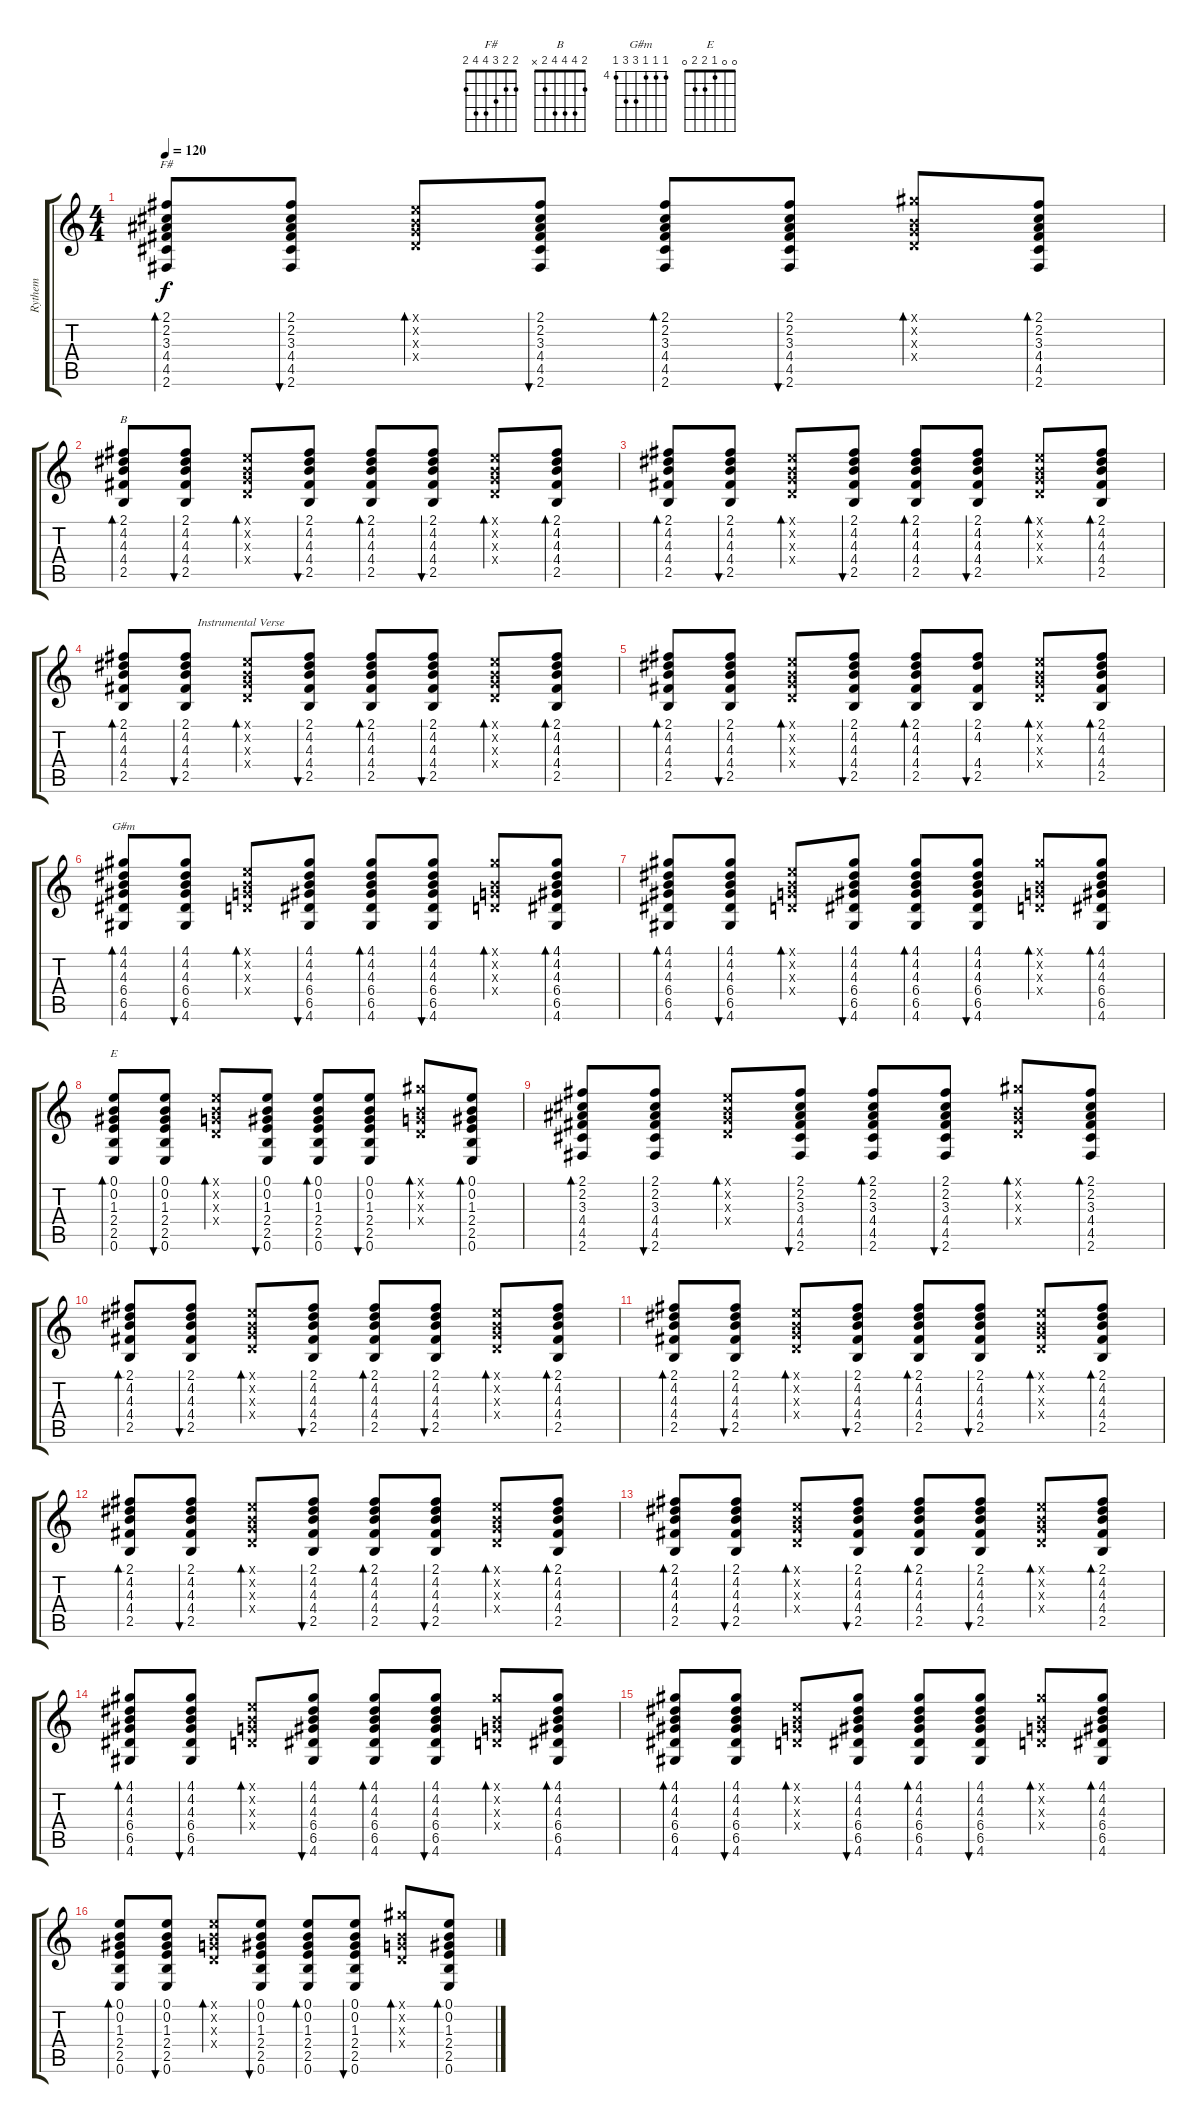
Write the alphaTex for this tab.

\track ("Rythem" "Rythem") {instrument acousticguitarsteel}
\staff {score tabs}
\tuning (E4 B3 G3 D3 A2 E2) {hide}
\chord ("F#" 2 2 3 4 4 2)
\chord ("B" 2 4 4 4 2 x)
\chord ("G#m" 4 4 4 6 6 4) {firstfret 4}
\chord ("E" 0 0 1 2 2 0)
\ts (4 4)
\tempo 120
\clef g2
\ks c
(2.1 2.2 3.3 4.4 4.5 2.6).8{bd 60 ch "F#" dy f} (2.1 2.2 3.3 4.4 4.5 2.6).8{bu 60} (0.1{x} 0.2{x} 0.3{x} 0.4{x}).8{bd 60} (2.1 2.2 3.3 4.4 4.5 2.6).8{bu 60} (2.1 2.2 3.3 4.4 4.5 2.6).8{bd 60} (2.1 2.2 3.3 4.4 4.5 2.6).8{bu 60} (4.1{x} 0.2{x} 0.3{x} 0.4{x}).8{bd 60} (2.1 2.2 3.3 4.4 4.5 2.6).8{bd 60} |
(2.1 4.2 4.3 4.4 2.5).8{bd 60 ch "B"} (2.1 4.2 4.3 4.4 2.5).8{bu 60} (0.1{x} 0.2{x} 0.3{x} 0.4{x}).8{bd 60} (2.1 4.2 4.3 4.4 2.5).8{bu 60} (2.1 4.2 4.3 4.4 2.5).8{bd 60} (2.1 4.2 4.3 4.4 2.5).8{bu 60} (0.1{x} 0.2{x} 0.3{x} 0.4{x}).8{bd 60} (2.1 4.2 4.3 4.4 2.5).8{bd 60} |
(2.1 4.2 4.3 4.4 2.5).8{bd 60} (2.1 4.2 4.3 4.4 2.5).8{bu 60} (0.1{x} 0.2{x} 0.3{x} 0.4{x}).8{bd 60} (2.1 4.2 4.3 4.4 2.5).8{bu 60} (2.1 4.2 4.3 4.4 2.5).8{bd 60} (2.1 4.2 4.3 4.4 2.5).8{bu 60} (0.1{x} 0.2{x} 0.3{x} 0.4{x}).8{bd 60} (2.1 4.2 4.3 4.4 2.5).8{bd 60} |
(2.1 4.2 4.3 4.4 2.5).8{bd 60} (2.1 4.2 4.3 4.4 2.5).8{bu 60 txt "    Instrumental Verse"} (0.1{x} 0.2{x} 0.3{x} 0.4{x}).8{bd 60} (2.1 4.2 4.3 4.4 2.5).8{bu 60} (2.1 4.2 4.3 4.4 2.5).8{bd 60} (2.1 4.2 4.3 4.4 2.5).8{bu 60} (0.1{x} 0.2{x} 0.3{x} 0.4{x}).8{bd 60} (2.1 4.2 4.3 4.4 2.5).8{bd 60} |
(2.1 4.2 4.3 4.4 2.5).8{bd 60} (2.1 4.2 4.3 4.4 2.5).8{bu 60} (0.1{x} 0.2{x} 0.3{x} 0.4{x}).8{bd 60} (2.1 4.2 4.3 4.4 2.5).8{bu 60} (2.1 4.2 4.3 4.4 2.5).8{bd 60} (2.1 4.2 4.4 2.5).8{bu 60} (0.1{x} 0.2{x} 0.3{x} 0.4{x}).8{bd 60} (2.1 4.2 4.3 4.4 2.5).8{bd 60} |
(4.1 4.2 4.3 6.4 6.5 4.6).8{bd 60 ch "G#m"} (4.1 4.2 4.3 6.4 6.5 4.6).8{bu 60} (0.1{x} 0.2{x} 0.3{x} 0.4{x}).8{bd 60} (4.1 4.2 4.3 6.4 6.5 4.6).8{bu 60} (4.1 4.2 4.3 6.4 6.5 4.6).8{bd 60} (4.1 4.2 4.3 6.4 6.5 4.6).8{bu 60} (4.1{x} 0.2{x} 0.3{x} 0.4{x}).8{bd 60} (4.1 4.2 4.3 6.4 6.5 4.6).8{bd 60} |
(4.1 4.2 4.3 6.4 6.5 4.6).8{bd 60} (4.1 4.2 4.3 6.4 6.5 4.6).8{bu 60} (0.1{x} 0.2{x} 0.3{x} 0.4{x}).8{bd 60} (4.1 4.2 4.3 6.4 6.5 4.6).8{bu 60} (4.1 4.2 4.3 6.4 6.5 4.6).8{bd 60} (4.1 4.2 4.3 6.4 6.5 4.6).8{bu 60} (4.1{x} 0.2{x} 0.3{x} 0.4{x}).8{bd 60} (4.1 4.2 4.3 6.4 6.5 4.6).8{bd 60} |
(0.1 0.2 1.3 2.4 2.5 0.6).8{bd 60 ch "E"} (0.1 0.2 1.3 2.4 2.5 0.6).8{bu 60} (0.1{x} 0.2{x} 0.3{x} 0.4{x}).8{bd 60} (0.1 0.2 1.3 2.4 2.5 0.6).8{bu 60} (0.1 0.2 1.3 2.4 2.5 0.6).8{bd 60} (0.1 0.2 1.3 2.4 2.5 0.6).8{bu 60} (4.1{x} 0.2{x} 0.3{x} 0.4{x}).8{bd 60} (0.1 0.2 1.3 2.4 2.5 0.6).8{bd 60} |
(2.1 2.2 3.3 4.4 4.5 2.6).8{bd 60} (2.1 2.2 3.3 4.4 4.5 2.6).8{bu 60} (0.1{x} 0.2{x} 0.3{x} 0.4{x}).8{bd 60} (2.1 2.2 3.3 4.4 4.5 2.6).8{bu 60} (2.1 2.2 3.3 4.4 4.5 2.6).8{bd 60} (2.1 2.2 3.3 4.4 4.5 2.6).8{bu 60} (4.1{x} 0.2{x} 0.3{x} 0.4{x}).8{bd 60} (2.1 2.2 3.3 4.4 4.5 2.6).8{bd 60} |
(2.1 4.2 4.3 4.4 2.5).8{bd 60} (2.1 4.2 4.3 4.4 2.5).8{bu 60} (0.1{x} 0.2{x} 0.3{x} 0.4{x}).8{bd 60} (2.1 4.2 4.3 4.4 2.5).8{bu 60} (2.1 4.2 4.3 4.4 2.5).8{bd 60} (2.1 4.2 4.3 4.4 2.5).8{bu 60} (0.1{x} 0.2{x} 0.3{x} 0.4{x}).8{bd 60} (2.1 4.2 4.3 4.4 2.5).8{bd 60} |
(2.1 4.2 4.3 4.4 2.5).8{bd 60} (2.1 4.2 4.3 4.4 2.5).8{bu 60} (0.1{x} 0.2{x} 0.3{x} 0.4{x}).8{bd 60} (2.1 4.2 4.3 4.4 2.5).8{bu 60} (2.1 4.2 4.3 4.4 2.5).8{bd 60} (2.1 4.2 4.3 4.4 2.5).8{bu 60} (0.1{x} 0.2{x} 0.3{x} 0.4{x}).8{bd 60} (2.1 4.2 4.3 4.4 2.5).8{bd 60} |
(2.1 4.2 4.3 4.4 2.5).8{bd 60} (2.1 4.2 4.3 4.4 2.5).8{bu 60} (0.1{x} 0.2{x} 0.3{x} 0.4{x}).8{bd 60} (2.1 4.2 4.3 4.4 2.5).8{bu 60} (2.1 4.2 4.3 4.4 2.5).8{bd 60} (2.1 4.2 4.3 4.4 2.5).8{bu 60} (0.1{x} 0.2{x} 0.3{x} 0.4{x}).8{bd 60} (2.1 4.2 4.3 4.4 2.5).8{bd 60} |
(2.1 4.2 4.3 4.4 2.5).8{bd 60} (2.1 4.2 4.3 4.4 2.5).8{bu 60} (0.1{x} 0.2{x} 0.3{x} 0.4{x}).8{bd 60} (2.1 4.2 4.3 4.4 2.5).8{bu 60} (2.1 4.2 4.3 4.4 2.5).8{bd 60} (2.1 4.2 4.3 4.4 2.5).8{bu 60} (0.1{x} 0.2{x} 0.3{x} 0.4{x}).8{bd 60} (2.1 4.2 4.3 4.4 2.5).8{bd 60} |
(4.1 4.2 4.3 6.4 6.5 4.6).8{bd 60} (4.1 4.2 4.3 6.4 6.5 4.6).8{bu 60} (0.1{x} 0.2{x} 0.3{x} 0.4{x}).8{bd 60} (4.1 4.2 4.3 6.4 6.5 4.6).8{bu 60} (4.1 4.2 4.3 6.4 6.5 4.6).8{bd 60} (4.1 4.2 4.3 6.4 6.5 4.6).8{bu 60} (4.1{x} 0.2{x} 0.3{x} 0.4{x}).8{bd 60} (4.1 4.2 4.3 6.4 6.5 4.6).8{bd 60} |
(4.1 4.2 4.3 6.4 6.5 4.6).8{bd 60} (4.1 4.2 4.3 6.4 6.5 4.6).8{bu 60} (0.1{x} 0.2{x} 0.3{x} 0.4{x}).8{bd 60} (4.1 4.2 4.3 6.4 6.5 4.6).8{bu 60} (4.1 4.2 4.3 6.4 6.5 4.6).8{bd 60} (4.1 4.2 4.3 6.4 6.5 4.6).8{bu 60} (4.1{x} 0.2{x} 0.3{x} 0.4{x}).8{bd 60} (4.1 4.2 4.3 6.4 6.5 4.6).8{bd 60} |
(0.1 0.2 1.3 2.4 2.5 0.6).8{bd 60} (0.1 0.2 1.3 2.4 2.5 0.6).8{bu 60} (0.1{x} 0.2{x} 0.3{x} 0.4{x}).8{bd 60} (0.1 0.2 1.3 2.4 2.5 0.6).8{bu 60} (0.1 0.2 1.3 2.4 2.5 0.6).8{bd 60} (0.1 0.2 1.3 2.4 2.5 0.6).8{bu 60} (4.1{x} 0.2{x} 0.3{x} 0.4{x}).8{bd 60} (0.1 0.2 1.3 2.4 2.5 0.6).8{bd 60}
